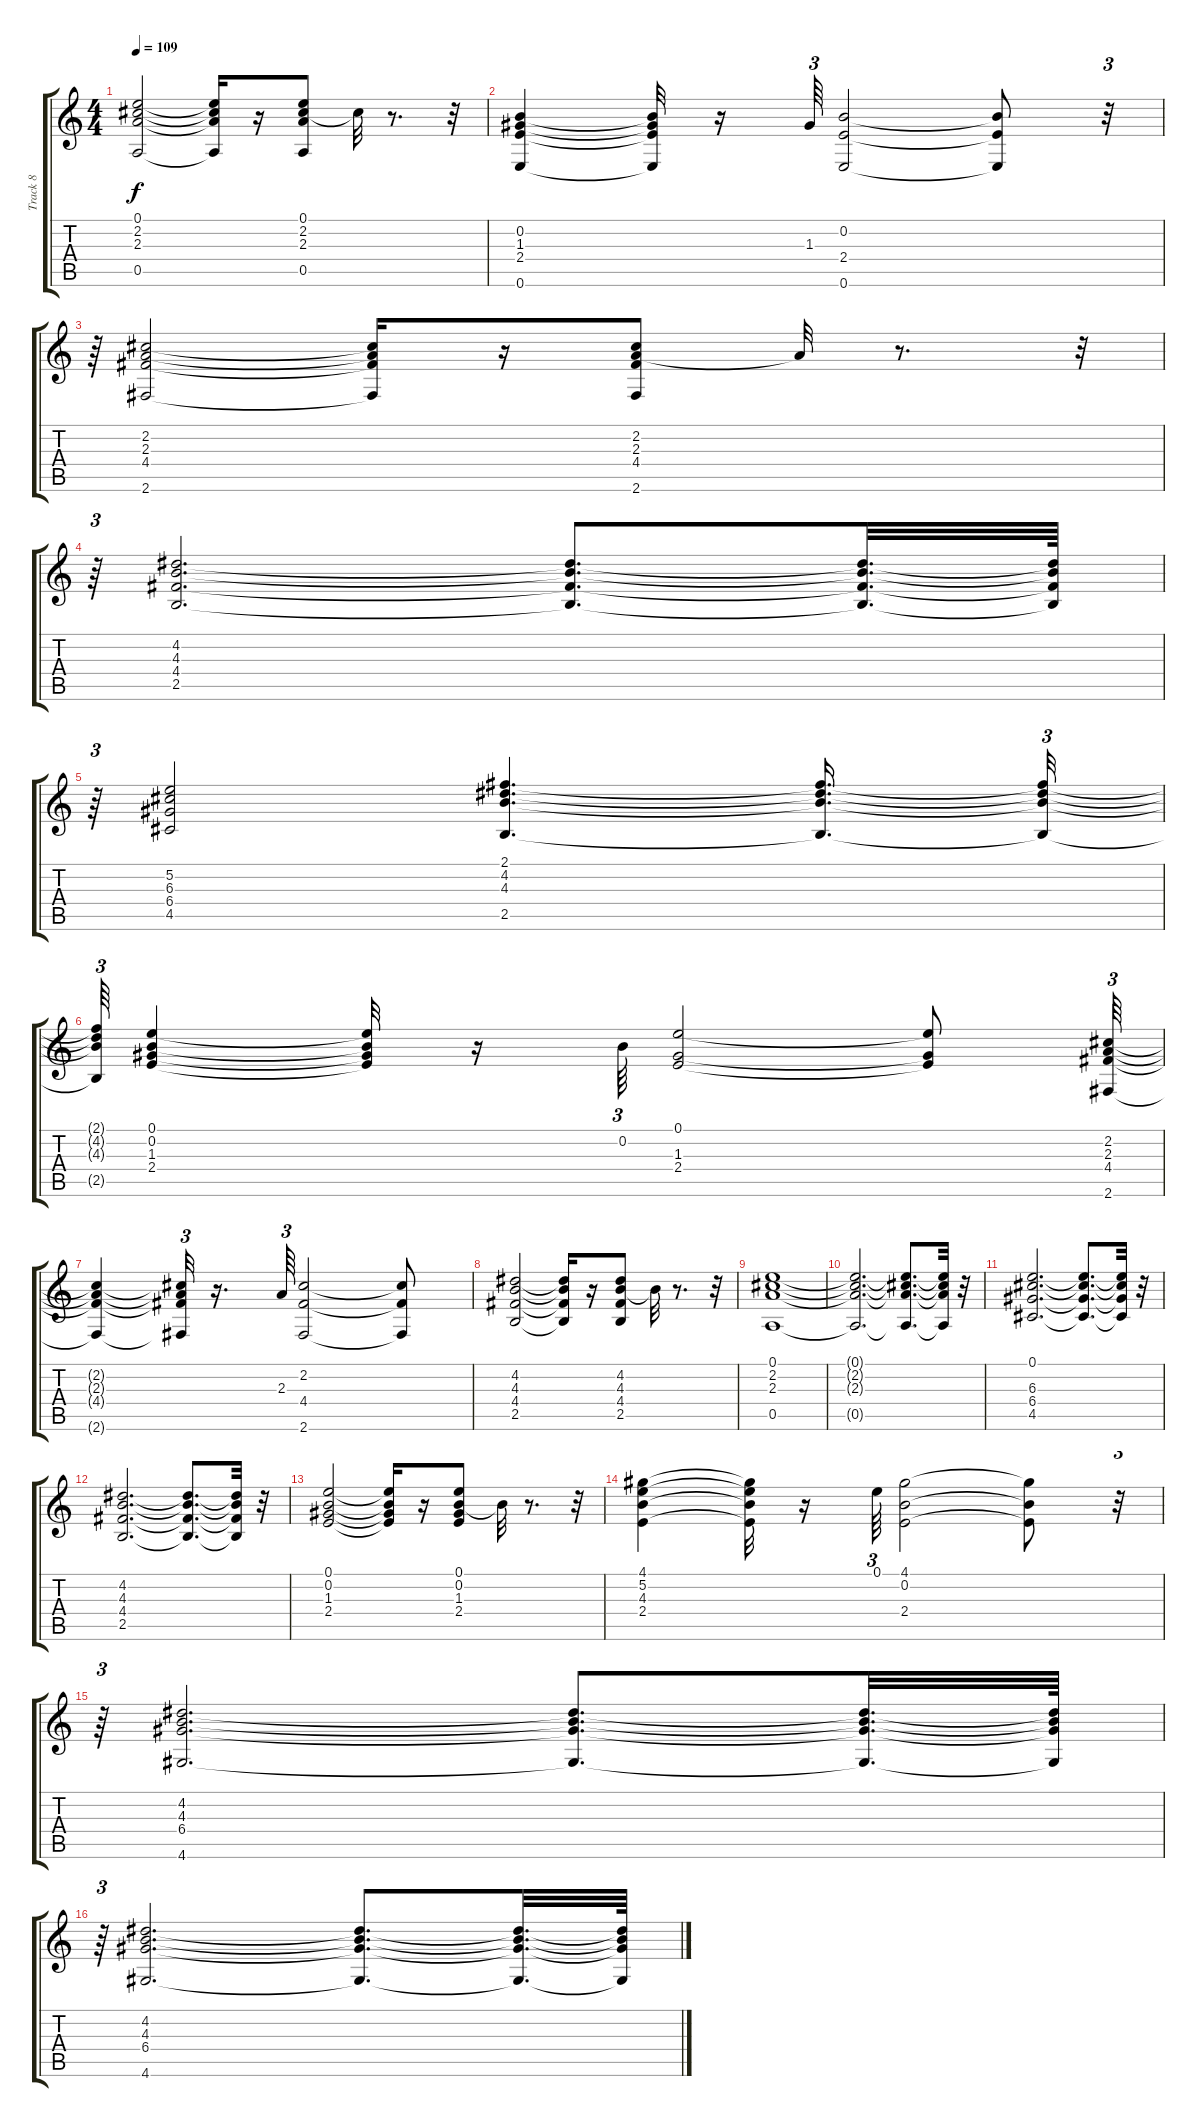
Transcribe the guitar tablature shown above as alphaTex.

\track ("Track 8" "Track 8") {instrument overdrivenguitar}
\staff {score tabs}
\tuning (E4 B3 G3 D3 A2 E2) {hide}
\ts (4 4)
\tempo 109
\clef g2
\ks c
(0.1 2.2 2.3 0.5).2{dy f} (0.1{t} 2.2{t} 2.3{t} 0.5{t}).16 r.16 (0.1 2.2 2.3 0.5).8 2.2{t}.32 r.8{d} r.32 |
(0.2 1.3 2.4 0.6).4 (0.2{t} 1.3{t} 2.4{t} 0.6{t}).32 r.16 1.3.64{tu (3 2)} (0.2 2.4 0.6).2 (0.2{t} 2.4{t} 0.6{t}).8 r.32{tu (3 2)} |
r.64{tu (3 2)} (2.2 2.3 4.4 2.6).2 (2.2{t} 2.3{t} 4.4{t} 2.6{t}).16 r.16 (2.2 2.3 4.4 2.6).8 2.3{t}.32 r.8{d} r.32{tu (3 2)} |
r.64{tu (3 2)} (4.2 4.3 4.4 2.5).2{d} (4.2{t} 4.3{t} 4.4{t} 2.5{t}).8{d} (4.2{t} 4.3{t} 4.4{t} 2.5{t}).32{d} (4.2{t} 4.3{t} 4.4{t} 2.5{t}).64 |
r.64{tu (3 2)} (5.2 6.3 6.4 4.5).2 (2.1 4.2 4.3 2.5).4{d} (2.1{t} 4.2{t} 4.3{t} 2.5{t}).16{d} (2.1{t} 4.2{t} 4.3{t} 2.5{t}).32{tu (3 2)} |
(2.1{t} 4.2{t} 4.3{t} 2.5{t}).64{tu (3 2)} (0.1 0.2 1.3 2.4).4 (0.1{t} 0.2{t} 1.3{t} 2.4{t}).32 r.16 0.2.64{tu (3 2)} (0.1 1.3 2.4).2 (0.1{t} 1.3{t} 2.4{t}).8 (2.2 2.3 4.4 2.6).64{tu (3 2)} |
(2.2{t} 2.3{t} 4.4{t} 2.6{t}).4 (2.2{t} 2.3{t} 4.4{t} 2.6{t}).32{tu (3 2)} r.16{d} 2.3.64{tu (3 2)} (2.2 4.4 2.6).2 (2.2{t} 4.4{t} 2.6{t}).8 |
(4.2 4.3 4.4 2.5).2 (4.2{t} 4.3{t} 4.4{t} 2.5{t}).16 r.16 (4.2 4.3 4.4 2.5).8 4.3{t}.32 r.8{d} r.32 |
(0.1 2.2 2.3 0.5).1 |
(0.1{t} 2.2{t} 2.3{t} 0.5{t}).2{d} (0.1{t} 2.2{t} 2.3{t} 0.5{t}).8{d} (0.1{t} 2.2{t} 2.3{t} 0.5{t}).32 r.32 |
(0.1 6.3 6.4 4.5).2{d} (0.1{t} 6.3{t} 6.4{t} 4.5{t}).8{d} (0.1{t} 6.3{t} 6.4{t} 4.5{t}).32 r.32 |
(4.2 4.3 4.4 2.5).2{d} (4.2{t} 4.3{t} 4.4{t} 2.5{t}).8{d} (4.2{t} 4.3{t} 4.4{t} 2.5{t}).32 r.32 |
(0.1 0.2 1.3 2.4).2 (0.1{t} 0.2{t} 1.3{t} 2.4{t}).16 r.16 (0.1 0.2 1.3 2.4).8 0.2{t}.32 r.8{d} r.32 |
(4.1 5.2 4.3 2.4).4 (4.1{t} 5.2{t} 4.3{t} 2.4{t}).32 r.16 0.1.64{tu (3 2)} (4.1 0.2 2.4).2 (4.1{t} 0.2{t} 2.4{t}).8 r.32{tu (3 2)} |
r.64{tu (3 2)} (4.2 4.3 6.4 4.6).2{d} (4.2{t} 4.3{t} 6.4{t} 4.6{t}).8{d} (4.2{t} 4.3{t} 6.4{t} 4.6{t}).32{d} (4.2{t} 4.3{t} 6.4{t} 4.6{t}).64 |
r.64{tu (3 2)} (4.2 4.3 6.4 4.6).2{d} (4.2{t} 4.3{t} 6.4{t} 4.6{t}).8{d} (4.2{t} 4.3{t} 6.4{t} 4.6{t}).32{d} (4.2{t} 4.3{t} 6.4{t} 4.6{t}).64
